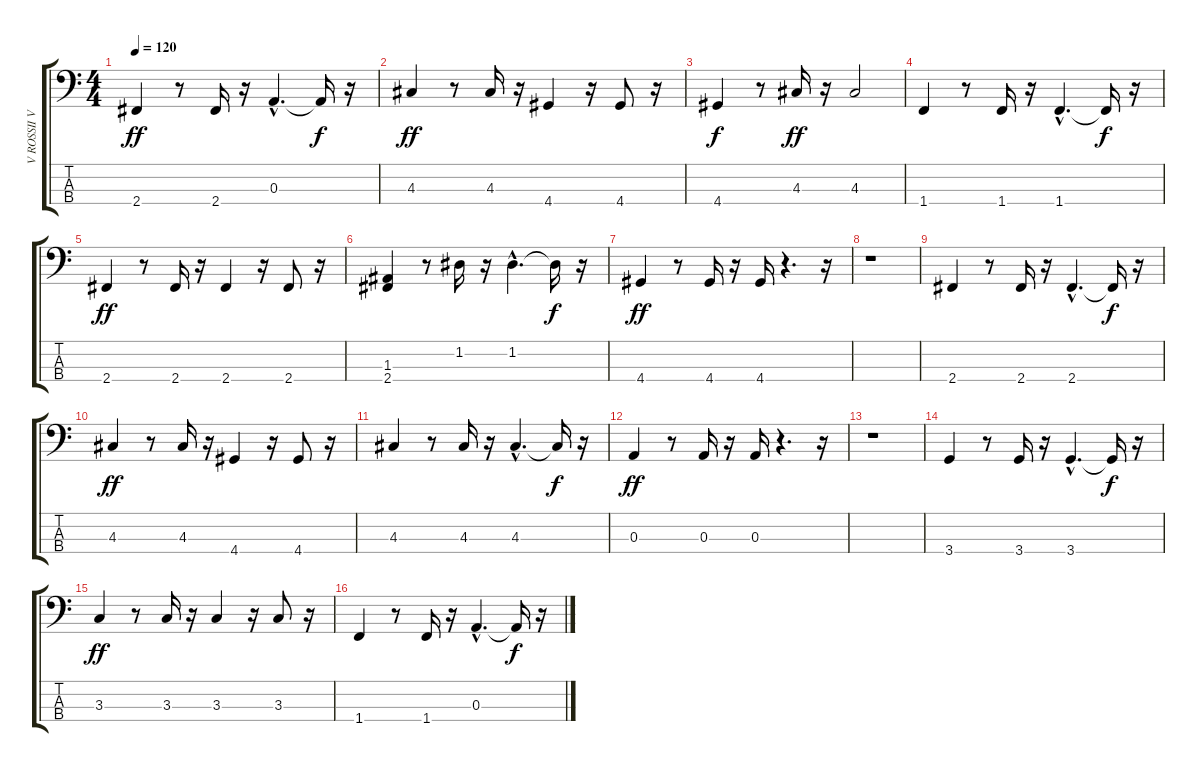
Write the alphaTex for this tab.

\track ("V ROSSII VECHERA     " "V ROSSII V") {instrument electricbassfinger}
\staff {score tabs}
\tuning (G2 D2 A1 E1) {hide}
\ts (4 4)
\tempo 120
\clef f4
\ks c
2.4.4{dy ff} r.8 2.4.16 r.16 0.3{hac}.4{d} 0.3{t}.16{dy f} r.16 |
4.3.4{dy ff} r.8 4.3.16 r.16 4.4.4 r.16 4.4.8 r.16 |
4.4.4{dy f} r.8 4.3.16{dy ff} r.16 4.3.2 |
1.4.4 r.8 1.4.16 r.16 1.4{hac}.4{d} 1.4{t}.16{dy f} r.16 |
2.4.4{dy ff} r.8 2.4.16 r.16 2.4.4 r.16 2.4.8 r.16 |
(1.3 2.4).4 r.8 1.2.16 r.16 1.2{hac}.4{d} 1.2{t}.16{dy f} r.16 |
4.4.4{dy ff} r.8 4.4.16 r.16 4.4.16 r.4{d} r.16 |
r.1 |
2.4.4 r.8 2.4.16 r.16 2.4{hac}.4{d} 2.4{t}.16{dy f} r.16 |
4.3.4{dy ff} r.8 4.3.16 r.16 4.4.4 r.16 4.4.8 r.16 |
4.3.4 r.8 4.3.16 r.16 4.3{hac}.4{d} 4.3{t}.16{dy f} r.16 |
0.3.4{dy ff} r.8 0.3.16 r.16 0.3.16 r.4{d} r.16 |
r.1 |
3.4.4 r.8 3.4.16 r.16 3.4{hac}.4{d} 3.4{t}.16{dy f} r.16 |
3.3.4{dy ff} r.8 3.3.16 r.16 3.3.4 r.16 3.3.8 r.16 |
1.4.4 r.8 1.4.16 r.16 0.3{hac}.4{d} 0.3{t}.16{dy f} r.16
